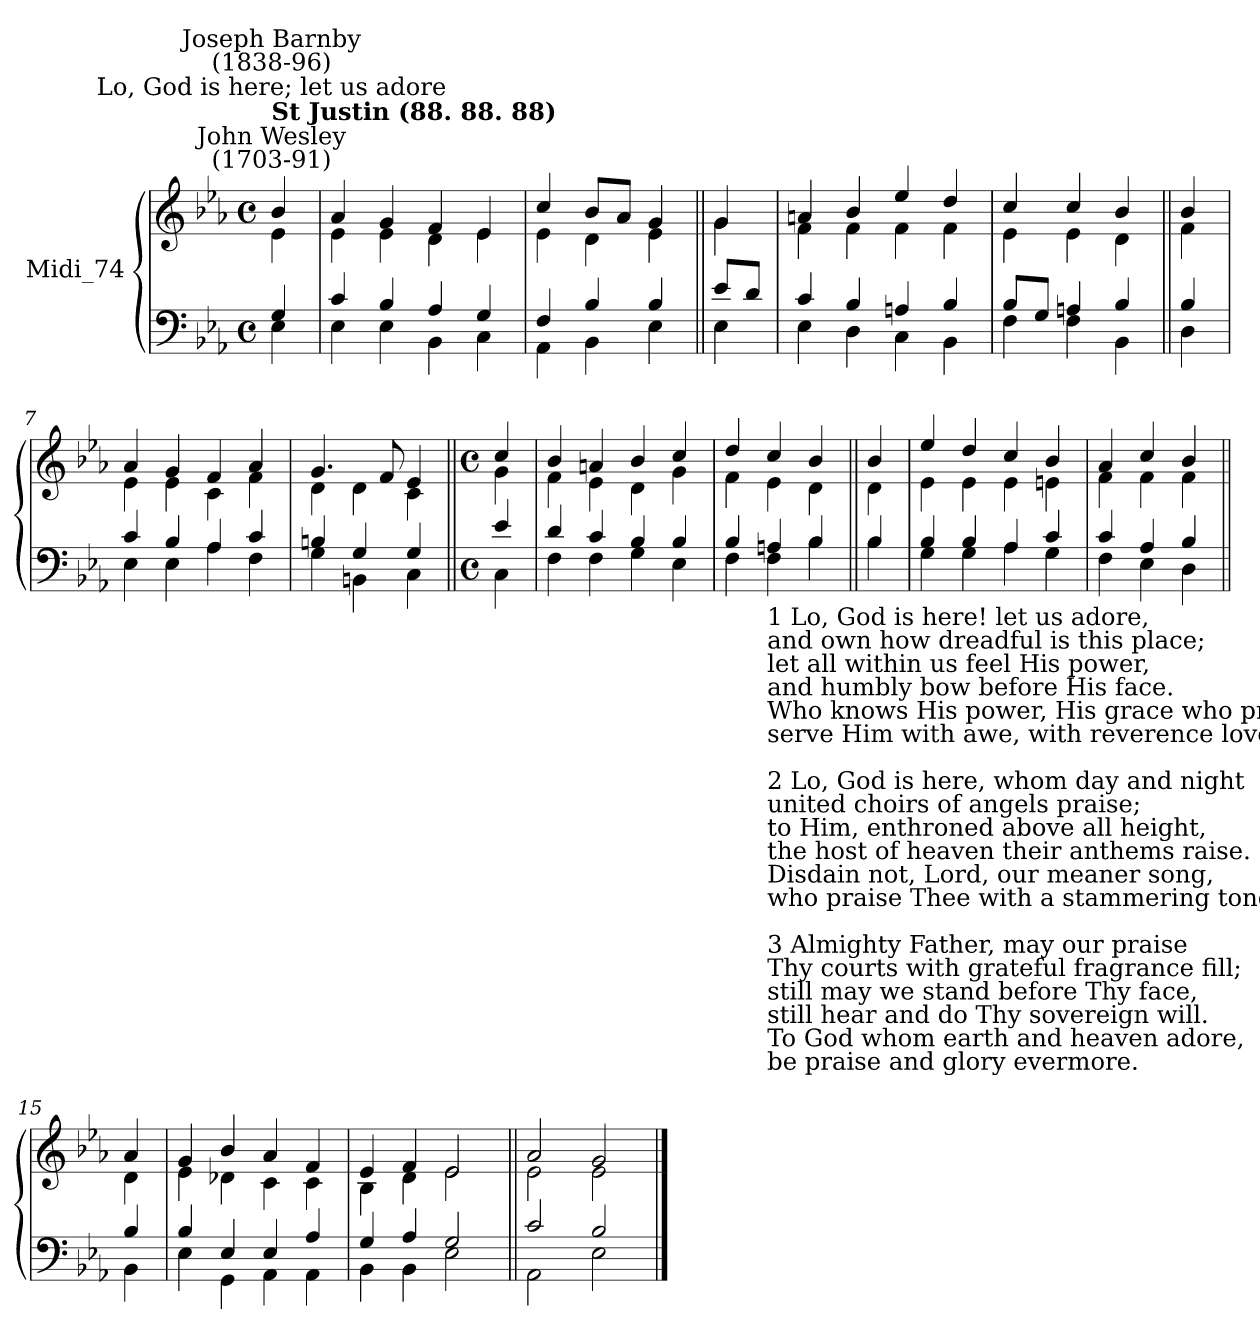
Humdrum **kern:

**kern	**kern
*part2	*part1
*staff2	*staff1
*I"Midi_74	*I"Midi_74
*clefF4	*clefG2
*k[b-e-a-]	*k[b-e-a-]
*E-:	*E-:
*M4/4	*M4/4
*met(c)	*met(c)
=	=
*^	*^
!	!	!LO:TX:a:cj:t=John Wesley\n(1703-91)	!
!	!	!LO:TX:a:B:t=St Justin (88. 88. 88)	!
!	!	!LO:TX:a:cj:t=Lo, God is here; let us adore	!
!	!	!LO:TX:a:cj:t=Joseph Barnby\n(1838-96)	!
4G/	4E-\	4b-/	4e-\
=1	=1	=1	=1
4c/	4E-\	4a-/	4e-\
4B-/	4E-\	4g/	4e-\
4A-/	4BB-\	4f/	4d\
4G/	4C\	4e-/	4e-\
=2	=2	=2	=2
4F/	4AA-\	4cc/	4e-\
4B-/	4BB-\	8b-/L	4d\
.	.	8a-/J	.
4B-/	4E-\	4g/	4e-\
=3||	=3||	=3||	=3||
8e-/L	4E-\	4g/	4g\
8d/J	.	.	.
=4	=4	=4	=4
4c/	4E-\	4an/	4f\
4B-/	4D\	4b-/	4f\
4An/	4C\	4ee-/	4f\
4B-/	4BB-\	4dd/	4f\
=5	=5	=5	=5
8B-/L	4F\	4cc/	4e-\
8G/J	.	.	.
4An/	4F\	4cc/	4e-\
4B-/	4BB-\	4b-/	4d\
=6||	=6||	=6||	=6||
4B-/	4D\	4b-/	4f\
=7	=7	=7	=7
4c/	4E-\	4a-/	4e-\
4B-/	4E-\	4g/	4e-\
4A-/	4A-\	4f/	4c\
4c/	4F\	4a-/	4f\
=8	=8	=8	=8
4Bn/	4G\	4.g/	4d\
4G/	4BBn\	.	4d\
.	.	8f/	.
4G/	4C\	4e-/	4c\
!!LO:LB:g=z	!!
=9||	=9||	=9||	=9||
*M4/4	*	*M4/4	*
*met(c)	*	*met(c)	*
4e-/	4C\	4cc/	4g\
=10	=10	=10	=10
4d/	4F\	4b-/	4f\
4c/	4F\	4an/	4e-\
4B-/	4G\	4b-/	4d\
4B-/	4E-\	4cc/	4g\
=11	=11	=11	=11
4B-/	4F\	4dd/	4f\
!LO:TX:b:t=1 Lo, God is here! let us adore,\nand own how dreadful is this place;\nlet all within us feel His power,\nand humbly bow before His face.\nWho knows His power, His grace who proves,\nserve Him with awe, with reverence love.\n\n2 Lo, God is here, whom day and night\nunited choirs of angels praise;\nto Him, enthroned above all height,\nthe host of heaven their anthems raise.\nDisdain not, Lord, our meaner song,\nwho praise Thee with a stammering tongue.\n\n3 Almighty Father, may our praise\nThy courts with grateful fragrance fill;\nstill may we stand before Thy face,\nstill hear and do Thy sovereign will.\nTo God whom earth and heaven adore,\nbe praise and glory evermore.	!	!	!
4An/	4F\	4cc/	4e-\
4B-/	4B-\	4b-/	4d\
=12||	=12||	=12||	=12||
4B-/	4B-\	4b-/	4d\
=13	=13	=13	=13
4B-/	4G\	4ee-/	4e-\
4B-/	4G\	4dd/	4e-\
4A-/	4A-\	4cc/	4e-\
4c/	4G\	4b-/	4en\
=14	=14	=14	=14
4c/	4F\	4a-/	4f\
4A-/	4E-\	4cc/	4f\
4B-/	4D\	4b-/	4f\
=15||	=15||	=15||	=15||
4B-/	4BB-\	4a-/	4d\
=16	=16	=16	=16
4B-/	4E-\	4g/	4e-\
4E-/	4GG\	4b-/	4d-X\
4E-/	4AA-\	4a-/	4c\
4A-/	4AA-\	4f/	4c\
=17	=17	=17	=17
4G/	4BB-\	4e-/	4B-\
4A-/	4BB-\	4f/	4d\
2G/	2E-\	2e-/	2e-\
=18||	=18||	=18||	=18||
2c/	2AA-\	2a-/	2e-\
2B-/	2E-\	2g/	2e-\
*v	*v	*	*
*	*v	*v
==	==
*-	*-
